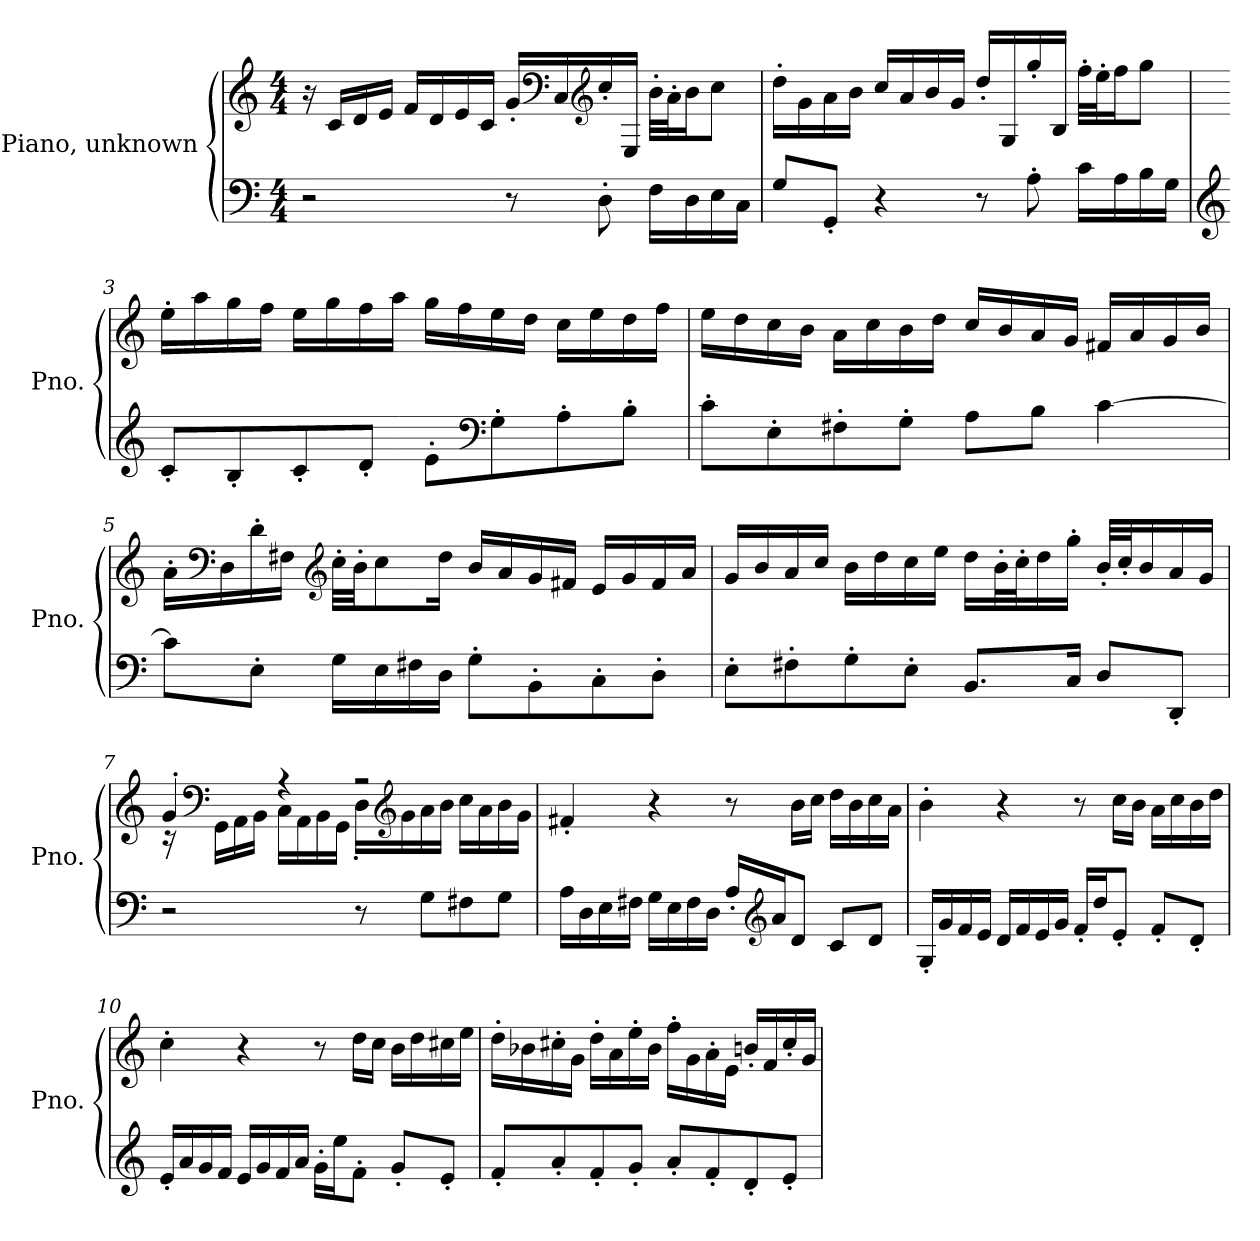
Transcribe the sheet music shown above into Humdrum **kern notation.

**kern	**kern
*part1	*part1
*staff2	*staff1
*I"Piano, unknown	*
*I'Pno.	*
*clefF4	*clefG2
*k[]	*k[]
*M4/4	*M4/4
*MM120	*MM120
=1	=1
2r	16r
.	16c/LL
.	16d/
.	16e/JJ
.	16f/LL
.	16d/
.	16e/
.	16c/JJ
8r	16g'/LL
*	*clefF4
.	16C/
*	*clefG2
8D'\	16cc'/
.	16E/JJ
16F\LL	32b'\LLL
.	32a'\J
16D\	16b\J
16E\	8cc\J
16C\JJ	.
=2	=2
8G/L	16dd'\LL
.	16g\
8GG'/J	16a\
.	16b\JJ
4r	16cc/LL
.	16a/
.	16b/
.	16g/JJ
8r	16dd'/LL
.	16G/
8A'\	16gg'/
.	16B/JJ
16c\LL	32ff'\LLL
.	32ee'\J
16A\	16ff\J
16B\	8gg\J
16G\JJ	.
!!LO:LB:g=z
=3	=3
*clefG2	*
8c'/L	16ee'\LL
.	16aa\
8B'/	16gg\
.	16ff\JJ
8c'/	16ee\LL
.	16gg\
8d'/J	16ff\
.	16aa\JJ
8e'\L	16gg\LL
.	16ff\
*clefF4	*
8G'\	16ee\
.	16dd\JJ
8A'\	16cc\LL
.	16ee\
8B'\J	16dd\
.	16ff\JJ
=4	=4
8c'\L	16ee\LL
.	16dd\
8E'\	16cc\
.	16b\JJ
8F#X'\	16a\LL
.	16cc\
8G'\J	16b\
.	16dd\JJ
8A\L	16cc/LL
.	16b/
8B\J	16a/
.	16g/JJ
[4c\	16f#X/LL
.	16a/
.	16g/
.	16b/JJ
!!LO:LB:g=z
=5	=5
8c\L]	16a'\LL
*	*clefF4
.	16D\
8E'\J	16d'\
.	16F#X\JJ
*	*clefG2
16G\LL	32cc'\LLL
.	32b'\JJ
16E\	8cc\
16F#X\	.
16D\JJ	16dd\Jk
8G'\L	16b/LL
.	16a/
8BB'\	16g/
.	16f#X/JJ
8C'\	16e/LL
.	16g/
8D'\J	16f#/
.	16a/JJ
=6	=6
8E'\L	16g/LL
.	16b/
8F#X'\	16a/
.	16cc/JJ
8G'\	16b\LL
.	16dd\
8E'\J	16cc\
.	16ee\JJ
8.BB/L	16dd\LL
.	32b'\L
.	32cc'\J
.	16dd\
16C/Jk	16gg'\JJ
8D/L	32b'/LLL
.	32cc'/J
.	16b/
8DD'/J	16a/
.	16g/JJ
!!LO:LB:g=z
=7	=7
*	*^
2r	4g'/	16r
*	*clefF4	*
.	.	16GG\LL
.	.	16AA\
.	.	16BB\JJ
.	4r	16C\LL
.	.	16AA\
.	.	16BB\
.	.	16GG\JJ
8r	2r	16D'\LL
*	*clefG2	*
.	.	16g\
8G\L	.	16a\
.	.	16b\JJ
8F#X\	.	16cc\LL
.	.	16a\
8G\J	.	16b\
.	.	16g\JJ
*	*v	*v
=8	=8
16A\LL	4f#X'/
16D\	.
16E\	.
16F#X\JJ	.
16G\LL	4r
16E\	.
16F#\	.
16D\JJ	.
16A'/LL	8r
*clefG2	*
16a/J	.
8d/J	16b\LL
.	16cc\JJ
8c/L	16dd\LL
.	16b\
8d/J	16cc\
.	16a\JJ
!!LO:LB:g=z
=9	=9
16G'/LL	4b'\
16g/	.
16f/	.
16e/JJ	.
16d/LL	4r
16f/	.
16e/	.
16g/JJ	.
16f'/LL	8r
16dd/J	.
8e'/J	16cc\LL
.	16b\JJ
8f'/L	16a\LL
.	16cc\
8d'/J	16b\
.	16dd\JJ
=10	=10
16e'/LL	4cc'\
16a/	.
16g/	.
16f/JJ	.
16e/LL	4r
16g/	.
16f/	.
16a/JJ	.
16g'\LL	8r
16ee\J	.
8f'\J	16dd\LL
.	16cc\JJ
8g'/L	16b\LL
.	16dd\
8e'/J	16cc#X\
.	16ee\JJ
!!LO:LB:g=z
=11	=11
8f'/L	16dd'\LL
.	16b-X\
8a'/	16cc#X'\
.	16g\JJ
8f'/	16dd'\LL
.	16a\
8g'/J	16ee'\
.	16b-\JJ
8a'/L	16ff'\LL
.	16g\
8f'/	16a'\
.	16e\JJ
8d'/	16bn'/LL
.	16f/
8e'/J	16cc#'/
.	16g/JJ
=	=
*-	*-
